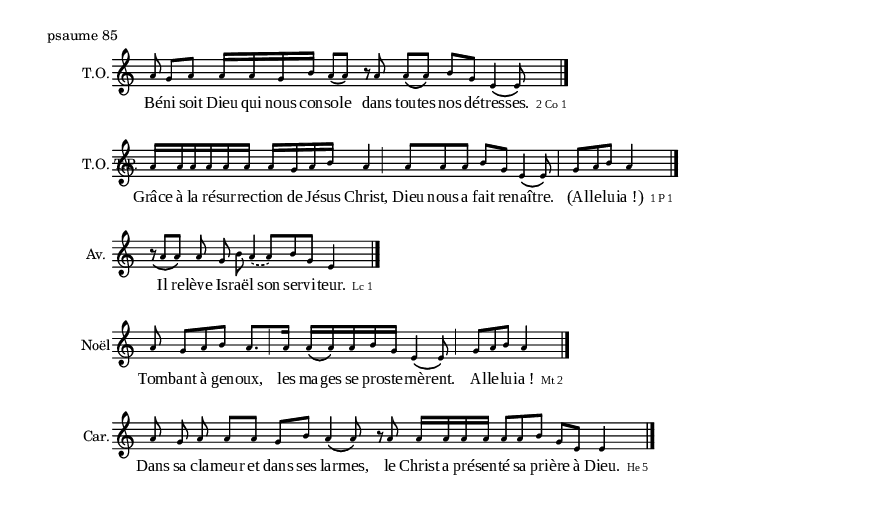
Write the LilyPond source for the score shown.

\version "2.10.0"
 \include "definitions.ly"
 \markup {psaume 85 }



 
\relative a' { 
	\new Staff {
		\cadenzaOn
		\set Staff.instrumentName = \markup{ \center-align { T.O. } }
		a8
		g[ a]
		a16[ a g b]
		a8[\( a\)]
		\espace
		r a
		a[\( a\)]
		b[ g]
		e4\( e8\)
		\endBar
	}

	\addlyrics {
		Bé -- ni soit Dieu qui nous con -- so -- le dans tou -- tes nos dé -- tres -- ses.
		\markup { \citation #"2 Co 1" } 
	}
}
\relative a' { 
	\new Staff {
		\cadenzaOn
		\set Staff.instrumentName = \markup{ \center-align { T.O. T.P. } }
		\times 2/6 {a16[a a a a a]} a16[ g a b] a4 \cesure \pespace
		\times 2/3 { a8[ a a] } b8[ g] \times 2/3 { e4\( e8\) }
		\barre \pespace \times 2/3 {g8[ a b]} a4
		\endBar
	}

	\addlyrics {
		Grâce à la ré -- sur -- rec -- tion de Jé -- sus Christ, Dieu nous a fait re -- naî -- tre. " (Al" -- le -- lu -- "ia !)"
		\markup { \citation #"1 P 1" } 
	}
}
\relative a' { 
	\new Staff {
		\cadenzaOn
		\set Staff.instrumentName = \markup{ \center-align { Av. } }
		\times 2/3 { r8_\( a[ a\)] }
		\times 2/3 { a g b }
		\slurDashed
		a4( \pespace
		\times 2/3 { a8[) b g]}
		e4

		\endBar
	}

	\addlyrics {
		Il re -- lève Is -- raë -- l son ser -- vi -- teur. 
		\markup { \citation #"Lc 1" } 
	}
}

\relative a' { 
	\new Staff {
		\cadenzaOn
		\set Staff.instrumentName = \markup{ \center-align { Noël } }
		a8  \times 2/3 { g8[ a b] }  a8.[\pespace\cesure\pespace a16]
		\times 2/5 {a16[\( a\) a b g]}
		\times 2/3 { e4\( e8\) } \cesure \pespace \times 2/3 {g8[ a b]} a4
		\endBar
	}

	\addlyrics {
		Tom -- bant à gen -- oux, les ma -- ges se pro -- ste -- rnè -- rent. " Al" -- le -- lu -- "ia !"
		\markup { \citation #"Mt 2" } 
	}
}
\relative a' { 
	\new Staff {
		\cadenzaOn
		\set Staff.instrumentName = \markup{ \center-align { Car. } }
		\times 2/3 { a8 g a }
		a[ a]
		g[ b]
		\times 2/3 { a4\( a8\) }
		\espace
		r a
		a16[ a a a]
		\times 2/3 { a8[ a b] }
		g8[ e]
		e4
		\endBar
	}

	\addlyrics {
		Dans sa cla -- meur et dans ses lar -- mes, le Christ a pré -- sen -- té sa pri -- ère à Dieu.
		\markup { \citation #"He 5" } 
	}
}



 
